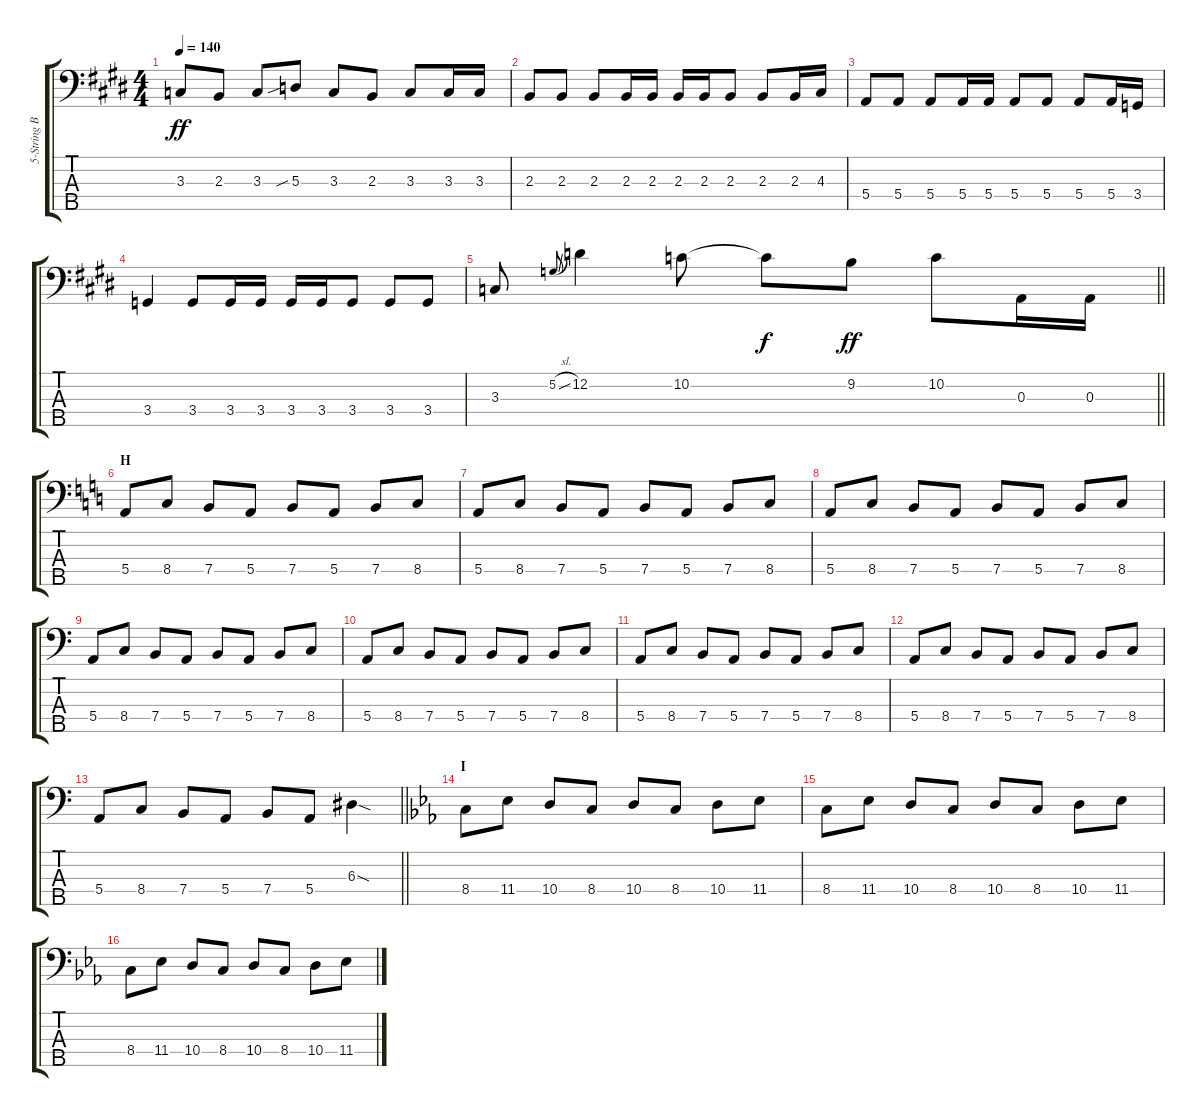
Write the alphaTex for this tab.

\track ("5-String Bass I" "5-String B") {instrument electricbasspick}
\staff {score tabs}
\tuning (G2 D2 A1 E1 B0) {hide}
\ts (4 4)
\tempo 140
\clef f4
\ks e
3.3.8{dy ff} 2.3.8 3.3.8 5.3{sib}.8 3.3.8 2.3.8 3.3.8 3.3.16 3.3.16 |
2.3.8 2.3.8 2.3.8 2.3.16 2.3.16 2.3.16 2.3.16 2.3.8 2.3.8 2.3.16 4.3.16 |
5.4.8 5.4.8 5.4.8 5.4.16 5.4.16 5.4.8 5.4.8 5.4.8 5.4.16 3.4.16 |
3.4.4 3.4.8 3.4.16 3.4.16 3.4.16 3.4.16 3.4.8 3.4.8 3.4.8 |
\barLineRight lightlight
3.3.8 5.2{sl}.8{gr onbeat} 12.2.4 10.2.8 10.2{t}.8{dy f} 9.2.8{dy ff} 10.2.8 0.3.16 0.3.16 |
\section ("" "H")
\ks c
5.4.8 8.4.8 7.4.8 5.4.8 7.4.8 5.4.8 7.4.8 8.4.8 |
5.4.8 8.4.8 7.4.8 5.4.8 7.4.8 5.4.8 7.4.8 8.4.8 |
5.4.8 8.4.8 7.4.8 5.4.8 7.4.8 5.4.8 7.4.8 8.4.8 |
5.4.8 8.4.8 7.4.8 5.4.8 7.4.8 5.4.8 7.4.8 8.4.8 |
5.4.8 8.4.8 7.4.8 5.4.8 7.4.8 5.4.8 7.4.8 8.4.8 |
5.4.8 8.4.8 7.4.8 5.4.8 7.4.8 5.4.8 7.4.8 8.4.8 |
5.4.8 8.4.8 7.4.8 5.4.8 7.4.8 5.4.8 7.4.8 8.4.8 |
\barLineRight lightlight
5.4.8 8.4.8 7.4.8 5.4.8 7.4.8 5.4.8 6.3{sod}.4 |
\section ("" "I")
\ks eb
8.4.8 11.4.8 10.4.8 8.4.8 10.4.8 8.4.8 10.4.8 11.4.8 |
8.4.8 11.4.8 10.4.8 8.4.8 10.4.8 8.4.8 10.4.8 11.4.8 |
8.4.8 11.4.8 10.4.8 8.4.8 10.4.8 8.4.8 10.4.8 11.4.8
